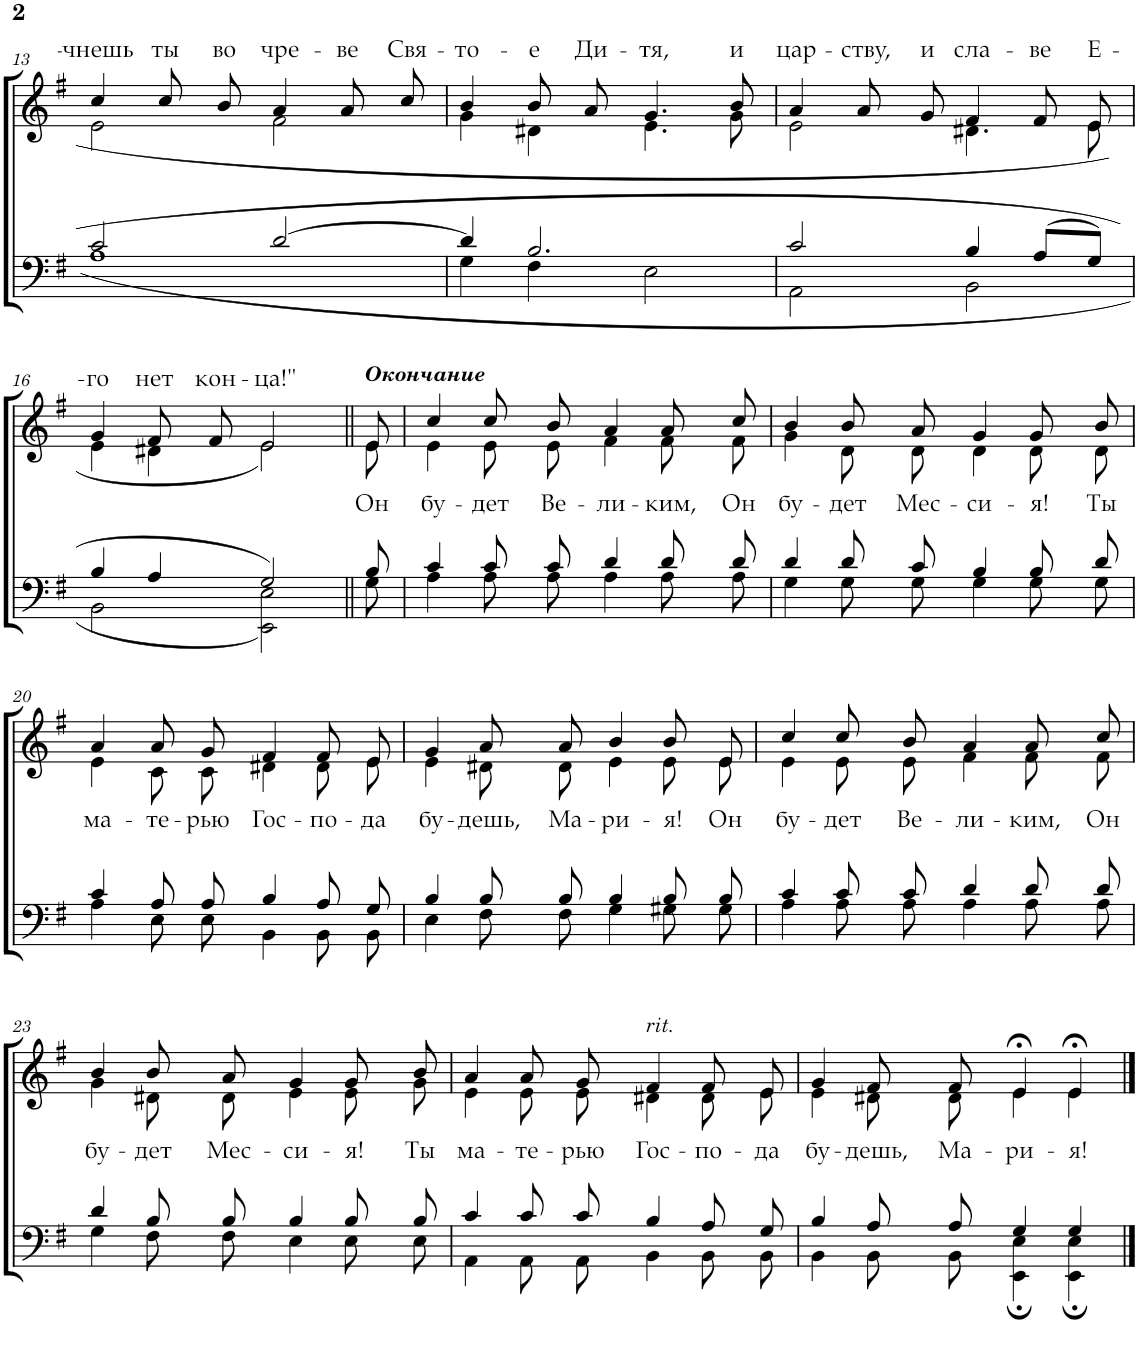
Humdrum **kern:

**kern	**kern	**text
*part2	*part1	*part1
*staff2	*staff1	*staff1
*I"Piano 2	*I"Piano 1	*
*I'Pno	*I'Pno	*
!!LO:PB:g=z
*clefF4	*clefG2	*
*k[f#]	*k[f#]	*
*M4/4	*M4/4	*
=13	=13	=13
*^	*	*
!	!	!	!LO:LY:a
*	*	*^	*
2c/	1A	4cc/	2e\	-чнешь
!	!	!	!	!LO:LY:a
.	.	8cc/L	.	ты
!	!	!	!	!LO:LY:a
.	.	8b/J	.	во
!	!	!	!	!LO:LY:a
[2d/	.	4a/	2f#\	чре-
!	!	!	!	!LO:LY:a
.	.	8a/L	.	-ве
!	!	!	!	!LO:LY:a
.	.	8cc/J	.	Свя-
=14	=14	=14	=14	=14
!	!	!	!	!LO:LY:a
4d/]	4G\	4b/	4g\	-то-
!	!	!	!	!LO:LY:a
2.B/	4F#\	8b/L	4d#X\	-е
!	!	!	!	!LO:LY:a
.	.	8a/J	.	Ди-
!	!	!	!	!LO:LY:a
.	2E\	4.g/	4.e\	-тя,
!	!	!	!	!LO:LY:a
.	.	8b/	8g\	и
=15	=15	=15	=15	=15
!	!	!	!	!LO:LY:a
2c/	2AA\	4a/	2e\	цар-
!	!	!	!	!LO:LY:a
.	.	8a/L	.	-ству,
!	!	!	!	!LO:LY:a
.	.	8g/J	.	и
!	!	!	!	!LO:LY:a
4B/	2BB\	4f#/	4.d#X\	сла-
!	!	!	!	!LO:LY:a
(8A/L	.	8f#/L	.	-ве
!	!	!	!	!LO:LY:a
8G/J)	.	8e/J	8e\	Е-
!!LO:LB:g=z	!!
=16	=16	=16	=16	=16
!	!	!	!	!LO:LY:a
4B/	2BB\	4g/	4e\	-го
!	!	!	!	!LO:LY:a
4A/	.	8f#/L	4d#X\	нет
!	!	!	!	!LO:LY:a
.	.	8f#/J	.	кон-
!	!	!	!	!LO:LY:a
2G/	2EE\ 2E\	2e/	2e\	-ца!"
=17||	=17||	=17||	=17||	=17||
!	!	!LO:TX:a:Bi:t=Окончание	!	!
!	!	!	!	!LO:LY:b
8B/	8G\	8e/	8e\	Он
=18	=18	=18	=18	=18
!	!	!	!	!LO:LY:b
4c/	4A\	4cc/	4e\	бу-
!	!	!	!	!LO:LY:b
8c/	8A\	8cc/L	8e\L	-дет
!	!	!	!	!LO:LY:b
8c/	8A\	8b/J	8e\J	Ве-
!	!	!	!	!LO:LY:b
4d/	4A\	4a/	4f#\	-ли-
!	!	!	!	!LO:LY:b
8d/	8A\	8a/L	8f#\L	-ким,
!	!	!	!	!LO:LY:b
8d/	8A\	8cc/J	8f#\J	Он
=19	=19	=19	=19	=19
!	!	!	!	!LO:LY:b
4d/	4G\	4b/	4g\	бу-
!	!	!	!	!LO:LY:b
8d/	8G\	8b/L	8d\L	-дет
!	!	!	!	!LO:LY:b
8c/	8G\	8a/J	8d\J	Мес-
!	!	!	!	!LO:LY:b
4B/	4G\	4g/	4d\	-си-
!	!	!	!	!LO:LY:b
8B/	8G\	8g/L	8d\L	-я!
!	!	!	!	!LO:LY:b
8d/	8G\	8b/J	8d\J	Ты
!!LO:LB:g=z	!!
=20	=20	=20	=20	=20
!	!	!	!	!LO:LY:b
4c/	4A\	4a/	4e\	ма-
!	!	!	!	!LO:LY:b
8A/	8E\	8a/L	8c\L	-те-
!	!	!	!	!LO:LY:b
8A/	8E\	8g/J	8c\J	-рью
!	!	!	!	!LO:LY:b
4B/	4BB\	4f#/	4d#X\	Гос-
!	!	!	!	!LO:LY:b
8A/	8BB\	8f#/L	8d#\L	-по-
!	!	!	!	!LO:LY:b
8G/	8BB\	8e/J	8e\J	-да
=21	=21	=21	=21	=21
!	!	!	!	!LO:LY:b
4B/	4E\	4g/	4e\	бу-
!	!	!	!	!LO:LY:b
8B/	8F#\	8a/L	8d#X\L	-дешь,
!	!	!	!	!LO:LY:b
8B/	8F#\	8a/J	8d#\J	Ма-
!	!	!	!	!LO:LY:b
4B/	4G\	4b/	4e\	-ри-
!	!	!	!	!LO:LY:b
8B/	8G#X\	8b/L	8e\L	-я!
!	!	!	!	!LO:LY:b
8B/	8G#\	8e/J	8e\J	Он
=22	=22	=22	=22	=22
!	!	!	!	!LO:LY:b
4c/	4A\	4cc/	4e\	бу-
!	!	!	!	!LO:LY:b
8c/	8A\	8cc/L	8e\L	-дет
!	!	!	!	!LO:LY:b
8c/	8A\	8b/J	8e\J	Ве-
!	!	!	!	!LO:LY:b
4d/	4A\	4a/	4f#\	-ли-
!	!	!	!	!LO:LY:b
8d/	8A\	8a/L	8f#\L	-ким,
!	!	!	!	!LO:LY:b
8d/	8A\	8cc/J	8f#\J	Он
!!LO:LB:g=z	!!
=23	=23	=23	=23	=23
!	!	!	!	!LO:LY:b
4d/	4G\	4b/	4g\	бу-
!	!	!	!	!LO:LY:b
8B/	8F#\	8b/L	8d#X\L	-дет
!	!	!	!	!LO:LY:b
8B/	8F#\	8a/J	8d#\J	Мес-
!	!	!	!	!LO:LY:b
4B/	4E\	4g/	4e\	-си-
!	!	!	!	!LO:LY:b
8B/	8E\	8g/L	8e\L	-я!
!	!	!	!	!LO:LY:b
8B/	8E\	8b/J	8g\J	Ты
=24	=24	=24	=24	=24
!	!	!	!	!LO:LY:b
4c/	4AA\	4a/	4e\	ма-
!	!	!	!	!LO:LY:b
8c/	8AA\	8a/L	8e\L	-те-
!	!	!	!	!LO:LY:b
8c/	8AA\	8g/J	8e\J	-рью
!	!	!LO:TX:a:i:t=rit.	!	!
!	!	!	!	!LO:LY:b
4B/	4BB\	4f#/	4d#X\	Гос-
!	!	!	!	!LO:LY:b
8A/	8BB\	8f#/L	8d#\L	-по-
!	!	!	!	!LO:LY:b
8G/	8BB\	8e/J	8e\J	-да
=25	=25	=25	=25	=25
!	!	!	!	!LO:LY:b
4B/	4BB\	4g/	4e\	бу-
!	!	!	!	!LO:LY:b
8A/	8BB\	8f#/L	8d#X\L	-дешь,
!	!	!	!	!LO:LY:b
8A/	8BB\	8f#/J	8d#\J	Ма-
!	!	!	!	!LO:LY:b
4G;/	4EE\ 4E\	4e;</	4e\	-ри-
!	!	!	!	!LO:LY:b
4G;/	4EE\ 4E\	4e;</	4e\	-я!
*v	*v	*	*	*
*	*v	*v	*
==	==	==
*-	*-	*-
